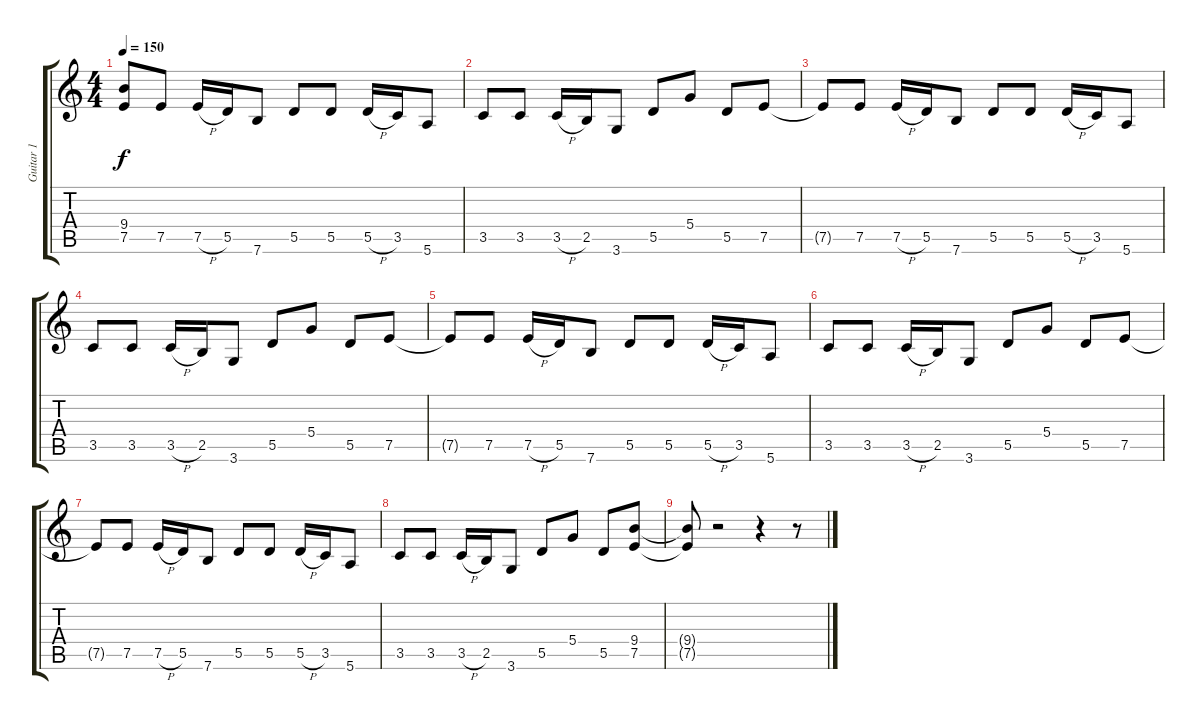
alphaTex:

\track ("Guitar 1" "Guitar 1") {instrument distortionguitar}
\staff {score tabs}
\tuning (E4 B3 G3 D3 A2 E2) {hide}
\ts (4 4)
\tempo 150
\clef g2
\ks c
(9.4{t} 7.5{t}).8{dy f} 7.5.8 7.5{h}.16 5.5.16 7.6.8 5.5.8 5.5.8 5.5{h}.16 3.5.16 5.6.8 |
3.5.8 3.5.8 3.5{h}.16 2.5.16 3.6.8 5.5.8 5.4.8 5.5.8 7.5.8 |
7.5{t}.8 7.5.8 7.5{h}.16 5.5.16 7.6.8 5.5.8 5.5.8 5.5{h}.16 3.5.16 5.6.8 |
3.5.8 3.5.8 3.5{h}.16 2.5.16 3.6.8 5.5.8 5.4.8 5.5.8 7.5.8 |
7.5{t}.8 7.5.8 7.5{h}.16 5.5.16 7.6.8 5.5.8 5.5.8 5.5{h}.16 3.5.16 5.6.8 |
3.5.8 3.5.8 3.5{h}.16 2.5.16 3.6.8 5.5.8 5.4.8 5.5.8 7.5.8 |
7.5{t}.8 7.5.8 7.5{h}.16 5.5.16 7.6.8 5.5.8 5.5.8 5.5{h}.16 3.5.16 5.6.8 |
3.5.8 3.5.8 3.5{h}.16 2.5.16 3.6.8 5.5.8 5.4.8 5.5.8 (9.4 7.5).8 |
(9.4{t} 7.5{t}).8 r.2 r.4 r.8
